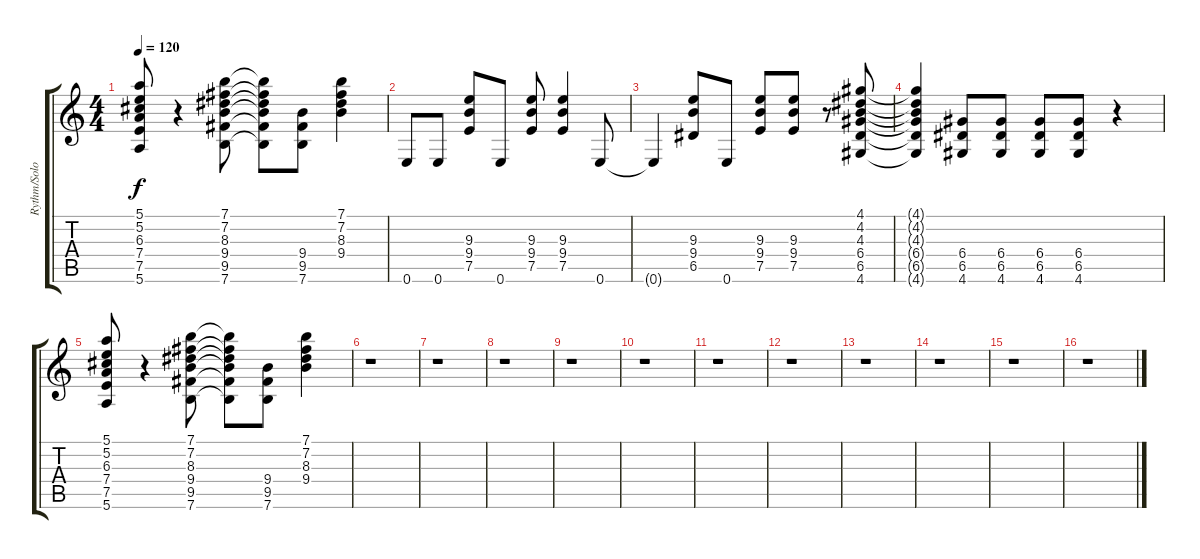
\track ("Rythm/Solo Guitar 2" "Rythm/Solo") {instrument acousticguitarnylon}
\staff {score tabs}
\tuning (E4 B3 G3 D3 A2 E2) {hide}
\ts (4 4)
\tempo 120
\clef g2
\ks c
(5.1 5.2 6.3 7.4 7.5 5.6).8{dy f} r.4 (7.1 7.2 8.3 9.4 9.5 7.6).8 (7.1{t} 7.2{t} 8.3{t} 9.4{t} 9.5{t} 7.6{t}).8 (9.4 9.5 7.6).8 (7.1 7.2 8.3 9.4).4 |
0.6.8 0.6.8 (9.3 9.4 7.5).8 0.6.8 (9.3 9.4 7.5).8 (9.3 9.4 7.5).4 0.6.8 |
0.6{t}.4 (9.3 9.4 6.5).8 0.6.8 (9.3 9.4 7.5).8 (9.3 9.4 7.5).8 r.8 (4.1 4.2 4.3 6.4 6.5 4.6).8 |
(4.1{t} 4.2{t} 4.3{t} 6.4{t} 6.5{t} 4.6{t}).4 (6.4 6.5 4.6).8 (6.4 6.5 4.6).8 (6.4 6.5 4.6).8 (6.4 6.5 4.6).8 r.4 |
(5.1 5.2 6.3 7.4 7.5 5.6).8 r.4 (7.1 7.2 8.3 9.4 9.5 7.6).8 (7.1{t} 7.2{t} 8.3{t} 9.4{t} 9.5{t} 7.6{t}).8 (9.4 9.5 7.6).8 (7.1 7.2 8.3 9.4).4 |
r.1 |
r.1 |
r.1 |
r.1 |
r.1 |
r.1 |
r.1 |
r.1 |
r.1 |
r.1 |
r.1
